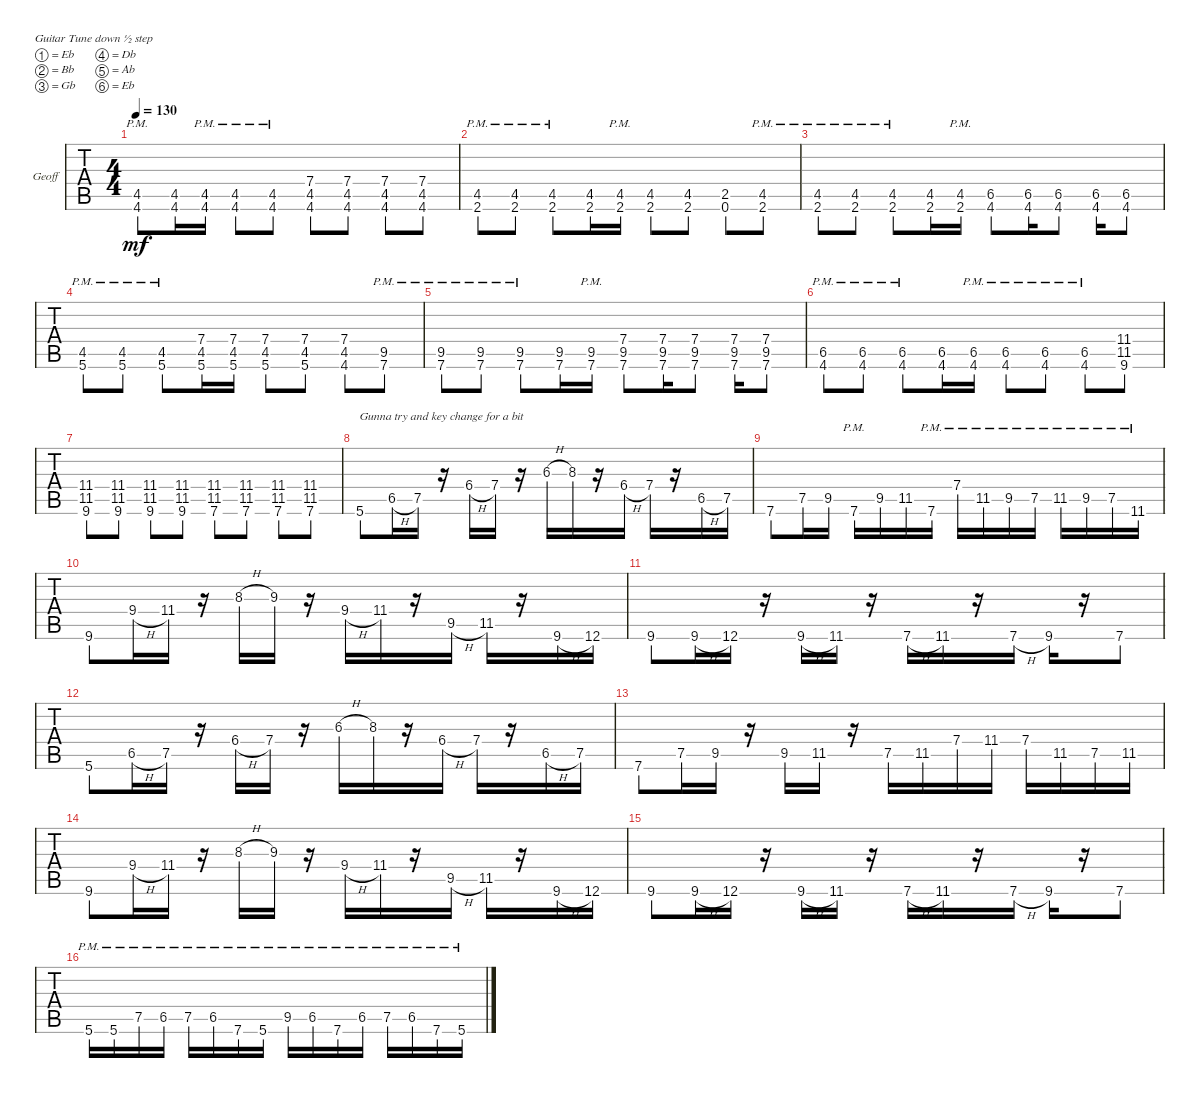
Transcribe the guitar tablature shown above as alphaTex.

\defaultSystemsLayout 4
\bracketExtendMode groupsimilarinstruments
\firstSystemTrackNameOrientation horizontal
\otherSystemsTrackNameOrientation horizontal
\track ("Geoff" "Geoff") {instrument acousticguitarsteel}
\staff {tabs}
\tuning (Eb4 Bb3 Gb3 Db3 Ab2 Eb2)
\ts (4 4)
\tempo 130
\clef g2
\ks c
(4.6{pm} 4.5{pm}).8{dy mf} (4.6 4.5).16 (4.6{pm} 4.5{pm}).16 (4.6{pm} 4.5{pm}).8 (4.6{pm} 4.5{pm}).8 (4.6 4.5 7.4).8 (4.6 4.5 7.4).8 (4.6 4.5 7.4).8 (4.6 4.5 7.4).8 |
(2.6{pm} 4.5{pm}).8 (2.6{pm} 4.5{pm}).8 (2.6{pm} 4.5{pm}).8 (2.6 4.5).16 (2.6{pm} 4.5{pm}).16 (2.6 4.5).8 (2.6 4.5).8 (0.6 2.5).8 (2.6{pm} 4.5).8 |
(2.6{pm} 4.5{pm}).8 (2.6{pm} 4.5{pm}).8 (2.6{pm} 4.5{pm}).8 (2.6 4.5).16 (2.6{pm} 4.5{pm}).16 (4.6 6.5).8 (4.6 6.5).16 (4.6 6.5).8 (4.6 6.5).16 (4.6 6.5).8 |
(5.6{pm} 4.5{pm}).8 (5.6{pm} 4.5{pm}).8 (5.6{pm} 4.5{pm}).8 (5.6 4.5 7.4).16 (5.6 4.5 7.4).16 (5.6 4.5 7.4).8 (5.6 4.5 7.4).8 (4.6 4.5 7.4).8 (7.6{pm} 9.5{pm}).8 |
(7.6{pm} 9.5{pm}).8 (7.6{pm} 9.5{pm}).8 (7.6{pm} 9.5{pm}).8 (7.6 9.5).16 (7.6{pm} 9.5{pm}).16 (7.6 9.5 7.4).8 (7.6 9.5 7.4).16 (7.6 9.5 7.4).8 (7.6 9.5 7.4).16 (7.6 9.5 7.4).8 |
(4.6{pm} 6.5{pm}).8 (4.6{pm} 6.5{pm}).8 (4.6{pm} 6.5{pm}).8 (4.6 6.5).16 (4.6{pm} 6.5{pm}).16 (4.6{pm} 6.5{pm}).8 (4.6{pm} 6.5{pm}).8 (4.6{pm} 6.5{pm}).8 (9.6 11.5 11.4).8 |
(9.6 11.5 11.4).8 (9.6 11.5 11.4).8 (9.6 11.5 11.4).8 (9.6 11.5 11.4).8 (7.6 11.5 11.4).8 (7.6 11.5 11.4).8 (7.6 11.5 11.4).8 (7.6 11.5 11.4).8 |
5.6.8{txt "Gunna try and key change for a bit"} 6.5{h}.16 7.5.16 r.16 6.4{h}.16 7.4.16 r.16 6.3{h}.16 8.3.16 r.16 6.4{h}.16 7.4.16 r.16 6.5{h}.16 7.5.16 |
7.6.8 7.5.16 9.5.16 7.6{pm}.16 9.5.16 11.5.16 7.6{pm}.16 7.4{pm}.16 11.5{pm}.16 9.5{pm}.16 7.5{pm}.16 11.5{pm}.16 9.5{pm}.16 7.5{pm}.16 11.6{pm}.16 |
9.6.8 9.4{h}.16 11.4.16 r.16 8.3{h}.16 9.3.16 r.16 9.4{h}.16 11.4.16 r.16 9.5{h}.16 11.5.16 r.16 9.6{h}.16 12.6.16 |
9.6.8 9.6{h}.16 12.6.16 r.16 9.6{h}.16 11.6.16 r.16 7.6{h}.16 11.6.16 r.16 7.6{h}.16 9.6.16 r.16 7.6.8 |
5.6.8 6.5{h}.16 7.5.16 r.16 6.4{h}.16 7.4.16 r.16 6.3{h}.16 8.3.16 r.16 6.4{h}.16 7.4.16 r.16 6.5{h}.16 7.5.16 |
7.6.8 7.5.16 9.5.16 r.16 9.5.16 11.5.16 r.16 7.5.16 11.5.16 7.4.16 11.4.16 7.4.16 11.5.16 7.5.16 11.5.16 |
9.6.8 9.4{h}.16 11.4.16 r.16 8.3{h}.16 9.3.16 r.16 9.4{h}.16 11.4.16 r.16 9.5{h}.16 11.5.16 r.16 9.6{h}.16 12.6.16 |
9.6.8 9.6{h}.16 12.6.16 r.16 9.6{h}.16 11.6.16 r.16 7.6{h}.16 11.6.16 r.16 7.6{h}.16 9.6.16 r.16 7.6.8 |
5.6{pm}.16 5.6{pm}.16 7.5{pm}.16 6.5{pm}.16 7.5{pm}.16 6.5{pm}.16 7.6{pm}.16 5.6{pm}.16 9.5{pm}.16 6.5{pm}.16 7.6{pm}.16 6.5{pm}.16 7.5{pm}.16 6.5{pm}.16 7.6{pm}.16 5.6{pm}.16
